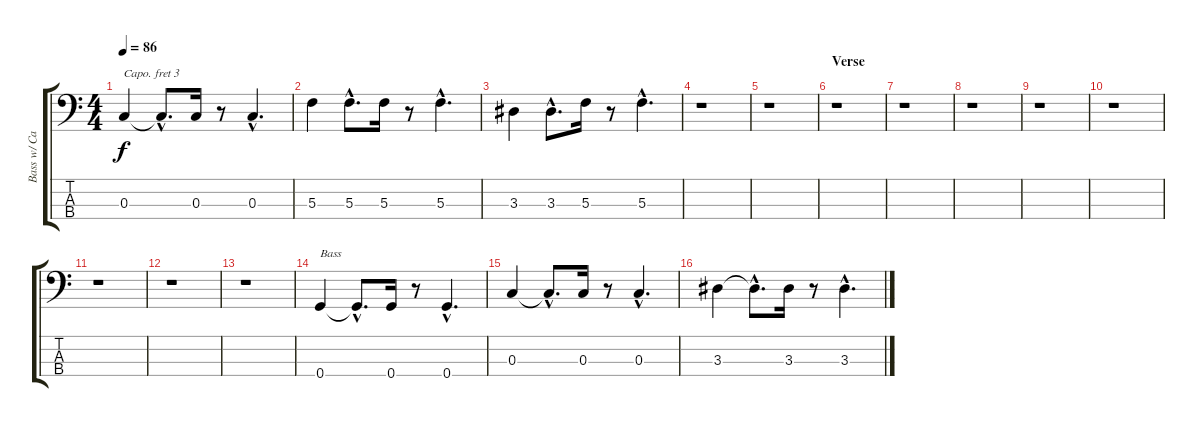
\track ("Bass w/ Capo 3" "Bass w/ Ca") {instrument electricbassfinger}
\staff {score tabs}
\capo 3
\tuning (G2 D2 A1 E1) {hide}
\ts (4 4)
\tempo 86
\clef f4
\ks c
0.3.4{dy f} 0.3{hac t}.8{d} 0.3.16 r.8 0.3{hac}.4{d} |
5.3.4 5.3{hac}.8{d} 5.3.16 r.8 5.3{hac}.4{d} |
3.3.4 3.3{hac}.8{d} 5.3.16 r.8 5.3{hac}.4{d} |
r.1 |
r.1 |
\section ("" "Verse")
r.1 |
r.1 |
r.1 |
r.1 |
r.1 |
r.1 |
r.1 |
r.1 |
0.4.4{txt "Bass"} 0.4{hac t}.8{d} 0.4.16 r.8 0.4{hac}.4{d} |
0.3.4 0.3{hac t}.8{d} 0.3.16 r.8 0.3{hac}.4{d} |
3.3.4 3.3{hac t}.8{d} 3.3.16 r.8 3.3{hac}.4{d}
